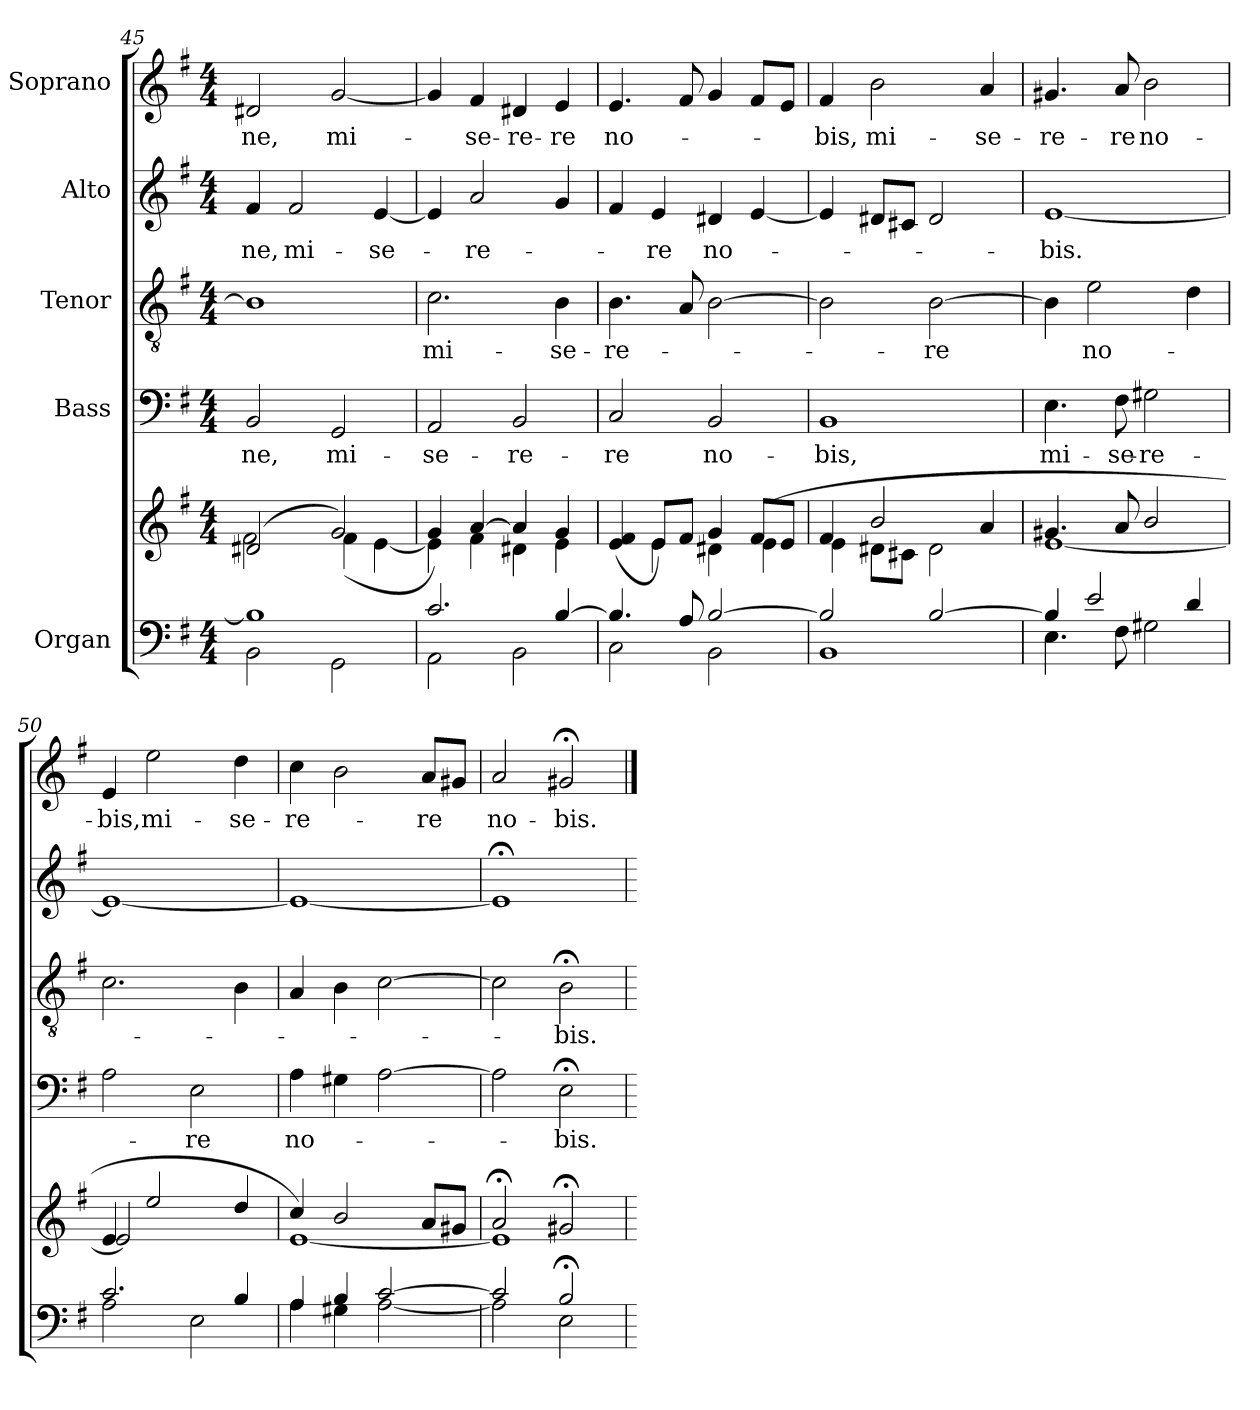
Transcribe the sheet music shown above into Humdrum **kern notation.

**kern	**kern	**kern	**text	**kern	**text	**kern	**text	**kern	**text
*part5	*part5	*part4	*part4	*part3	*part3	*part2	*part2	*part1	*part1
*staff6	*staff5	*staff4	*staff4	*staff3	*staff3	*staff2	*staff2	*staff1	*staff1
*I"Organ	*	*I"Bass	*	*I"Tenor	*	*I"Alto	*	*I"Soprano	*
*clefF4	*clefG2	*clefF4	*	*clefGv2	*	*clefG2	*	*clefG2	*
*k[f#]	*k[f#]	*k[f#]	*	*k[f#]	*	*k[f#]	*	*k[f#]	*
*G:	*G:	*G:	*	*G:	*	*G:	*	*G:	*
*M4/4	*M4/4	*M4/4	*	*M4/4	*	*M4/4	*	*M4/4	*
=45	=45	=45	=45	=45	=45	=45	=45	=45	=45
*^	*^	*	*	*	*	*	*	*	*
!	!	!	!	!	!LO:LY:b:cj	!	!	!	!LO:LY:b:cj	!	!LO:LY:b:cj
1B]	2BB\	(>2d#X/	2f#\	2BB/	-ne,	1B]	.	4f#/	-ne,	2d#X/	-ne,
!	!	!	!	!	!	!	!	!	!LO:LY:b:cj	!	!
.	.	.	.	.	.	.	.	2f#/	mi-	.	.
!	!	!	!	!	!LO:LY:b:cj	!	!	!	!	!	!LO:LY:b:cj
.	2GG\	2g/)	(>4f#\	2GG/	mi-	.	.	.	.	[<2g/	mi-
!	!	!	!	!	!	!	!	!	!LO:LY:b:cj	!	!
.	.	.	[<4e\	.	.	.	.	[<4e/	-se-	.	.
=46	=46	=46	=46	=46	=46	=46	=46	=46	=46	=46	=46
!	!	!	!	!	!LO:LY:b:cj	!	!LO:LY:b:cj	!	!	!	!
2.c/	2AA\	4g/)	4e\]	2AA/	-se-	2.c\	mi-	4e/]	.	4g/]	.
!	!	!	!	!	!	!	!	!	!LO:LY:b:cj	!	!LO:LY:b:cj
.	.	[>4a/	4f#\	.	.	.	.	2a/	-re-	4f#/	-se-
!	!	!	!	!	!LO:LY:b:cj	!	!	!	!	!	!LO:LY:b:cj
.	2BB\	4a/]	4d#X\	2BB/	-re-	.	.	.	.	4d#X/	-re-
!	!	!	!	!	!	!	!LO:LY:b:cj	!	!	!	!LO:LY:b:cj
[>4B/	.	4g/	4e\	.	.	4B\	-se-	4g/	.	4e/	-re
=47	=47	=47	=47	=47	=47	=47	=47	=47	=47	=47	=47
!	!	!	!	!	!LO:LY:b:cj	!	!LO:LY:b:cj	!	!	!	!LO:LY:b:cj
4.B/]	2C\	(>4e/ 4f#\	4ryy	2C/	-re	4.B\	-re-	4f#/	.	4.e/	no-
!	!	!	!	!	!	!	!	!	!LO:LY:b:cj	!	!
.	.	8e/L)	4e\	.	.	.	.	4e/	-re	.	.
8A/	.	8f#/J	.	.	.	8A/	.	.	.	8f#/	.
!	!	!	!	!	!LO:LY:b:cj	!	!	!	!LO:LY:b:cj	!	!
[<2B/	2BB\	4g/	4d#X\	2BB/	no-	[<2B\	.	4d#X/	no-	4g/	.
.	.	8f#/L	(<4e\	.	.	.	.	[>4e/	.	8f#/L	.
.	.	(8e/J	.	.	.	.	.	.	.	8e/J	.
!!LO:LB:g=z
=48	=48	=48	=48	=48	=48	=48	=48	=48	=48	=48	=48
!	!	!	!	!	!LO:LY:b:cj	!	!	!	!	!	!LO:LY:b:cj
*	*	*	*	*^	*	*	*	*	*	*	*
2B/]	1BB	4f#/	4e\	1BB	32ryy	-bis,	2B\]	.	4e/]	.	4f#/	-bis,
.	.	.	.	.	2ryy	.	.	.	.	.	.	.
!	!	!	!	!	!	!	!	!	!	!	!	!LO:LY:b:cj
.	.	2b/	8d#X\L	.	.	.	.	.	8d#X/L	.	2b\	mi-
.	.	.	8c#X\J	.	.	.	.	.	8c#X/J	.	.	.
!	!	!	!	!	!	!	!	!LO:LY:b:cj	!	!	!	!
[>2B/	.	.	2d#\	.	.	.	[>2B\	-re	2d#/	.	.	.
.	.	.	.	.	4...ryy	.	.	.	.	.	.	.
!	!	!	!	!	!	!	!	!	!	!	!	!LO:LY:b:cj
.	.	4a/	.	.	.	.	.	.	.	.	4a/	-se-
=49	=49	=49	=49	=49	=49	=49	=49	=49	=49	=49	=49	=49
!	!	!	!	!	!	!LO:LY:b:cj	!	!	!	!LO:LY:b:cj	!	!LO:LY:b:cj
*	*	*	*	*v	*v	*	*	*	*	*	*	*
4B/]	4.E\	4.g#X/	[<1e	4.E\	mi-	4B\]	.	[<1e	-bis.	4.g#X/	-re-
!	!	!	!	!	!	!	!LO:LY:b:cj	!	!	!	!
2e/	.	.	.	.	.	2e\	no-	.	.	.	.
!	!	!	!	!	!LO:LY:b	!	!	!	!	!	!LO:LY:b:cj
.	8F#\	8a/	.	8F#\	-se-	.	.	.	.	8a/	-re
!	!	!	!	!	!LO:LY:b:rj	!	!	!	!	!	!LO:LY:b:cj
.	2G#X\	2b/	.	2G#X\	-re-	.	.	.	.	2b\	no-
4d/	.	.	.	.	.	4d\	.	.	.	.	.
=50	=50	=50	=50	=50	=50	=50	=50	=50	=50	=50	=50
!	!	!	!	!	!	!	!	!	!	!	!LO:LY:b:cj
2.c/	2A\	4e/	2e/]	2A\	.	2.c\	.	1e_<	.	4e/	-bis,
!	!	!	!	!	!	!	!	!	!	!	!LO:LY:b:cj
.	.	2ee/	.	.	.	.	.	.	.	2ee\	mi-
!	!	!	!	!	!LO:LY:b:cj	!	!	!	!	!	!
.	2E\	.	2ryy	2E\	-re	.	.	.	.	.	.
!	!	!	!	!	!	!	!	!	!	!	!LO:LY:b:cj
4B/	.	4dd/	.	.	.	4B\	.	.	.	4dd\	-se-
=51	=51	=51	=51	=51	=51	=51	=51	=51	=51	=51	=51
!	!	!	!	!	!LO:LY:b:cj	!	!	!	!	!	!LO:LY:b:cj
4A/	4A\	4cc/	[<1e)	4A\	no-	4A/	.	1e_<	.	4cc\	-re-
4B/	4G#X\	2b/	.	4G#X\	.	4B\	.	.	.	2b\	.
[>2c/	[<2A\	.	.	[>2A\	.	[>2c\	.	.	.	.	.
!	!	!	!	!	!	!	!	!	!	!	!LO:LY:b:cj
.	.	8a/L	.	.	.	.	.	.	.	8a/L	-re
.	.	8g#X/J	.	.	.	.	.	.	.	8g#X/J	.
=52	=52	=52	=52	=52	=52	=52	=52	=52	=52	=52	=52
!	!	!	!	!	!	!	!	!	!	!	!LO:LY:b:cj
2c/]	2A\]	2a;/	1e]	2A\]	.	2c\]	.	1e;<]	.	2a/	no-
!	!	!	!	!	!LO:LY:b:cj	!	!LO:LY:b:cj	!	!	!	!LO:LY:b:cj
2B;<;/	2E\	2g#X;</	.	2E;<\	-bis.	2B;<\	-bis.	.	.	2g#X;</	-bis.
*v	*v	*	*	*	*	*	*	*	*	*	*
*	*v	*v	*	*	*	*	*	*	*	*
=	=	=	==	=	==	=	==	==	==
*-	*-	*-	*-	*-	*-	*-	*-	*-	*-
